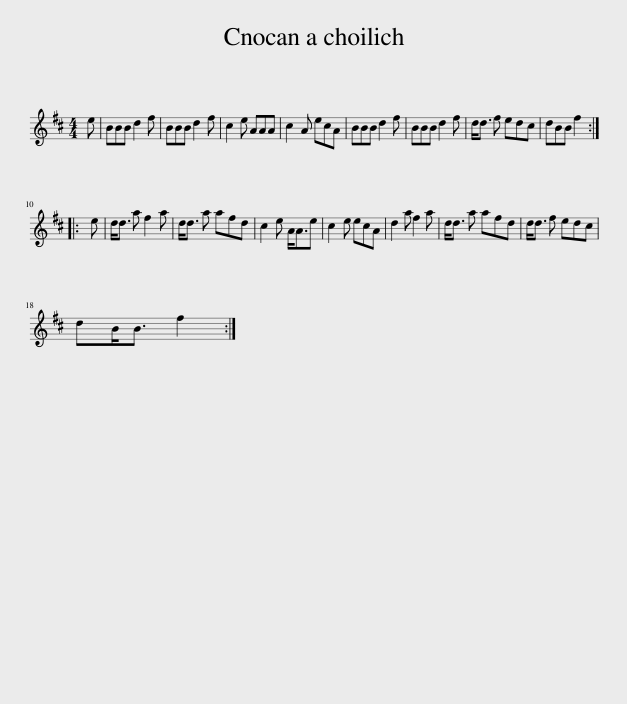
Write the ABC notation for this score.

X:1
L:1/8
M:4/4
I:linebreak $
K:Bmin
V:1 treble
V:1
 e | BBB d2 f | BBB d2 f | c2 e AAA | c2 A ecA | %5
 BBB d2 f | BBB d2 f | d<d f edc | dBB f2 ::$ e | %10
 d<d a f2 a | d<d a afd | c2 e A<Ae | c2 e ecA | d2 a f2 a | %15
 d<d a afd | d<d f edc |$ dB<B f2 :| %18
